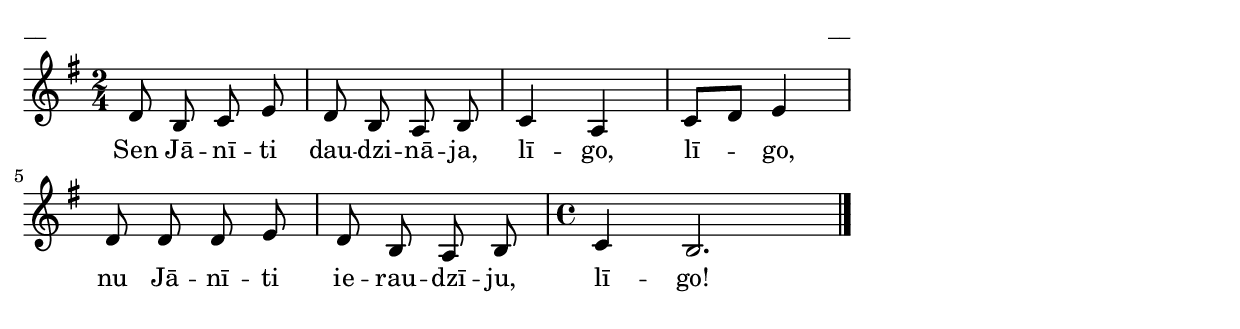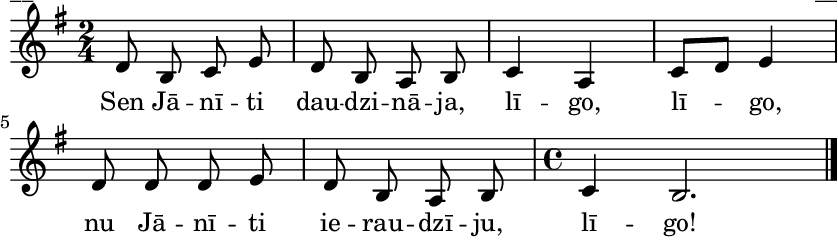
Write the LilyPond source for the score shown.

\version "2.13.18"
#(ly:set-option 'crop #t)

%\header {
%    title = "Sen Jānīti daudzināja",AA lapas, Jāņi
%}
\paper {
line-width = 14\cm
left-margin = 0.4\cm
between-system-padding = 0.1\cm
between-system-space = 0.1\cm
}
\layout {
indent = #0
ragged-last = ##f
}

voiceA = \relative c' {
\clef "treble"
\key g \major
\time 2/4
d8 b c e |
d8 b a b |
c4 a |
c8[ d] e4 |
d8 d d e |
d8 b a b |
\time 4/4 
c4 b2. |
\bar "|."
} 

lyricA = \lyricmode {
Sen Jā -- nī -- ti dau -- dzi -- nā -- ja, lī -- go, lī -- go, nu Jā -- nī -- ti ie -- rau -- dzī -- ju, lī -- go!
} 

fullScore = <<
\new Staff {
<<
\new Voice = "voiceA" { \oneVoice \autoBeamOff \voiceA }
\new Lyrics \lyricsto "voiceA" \lyricA
>>
}
>>

\score {
\fullScore
\header { piece = "__" opus = "__" }
}
\markup { \with-color #(x11-color 'white) \sans \smaller "__" }
\score {
\unfoldRepeats
\fullScore
\midi {
\context { \Staff \remove "Staff_performer" }
\context { \Voice \consists "Staff_performer" }
}
}


